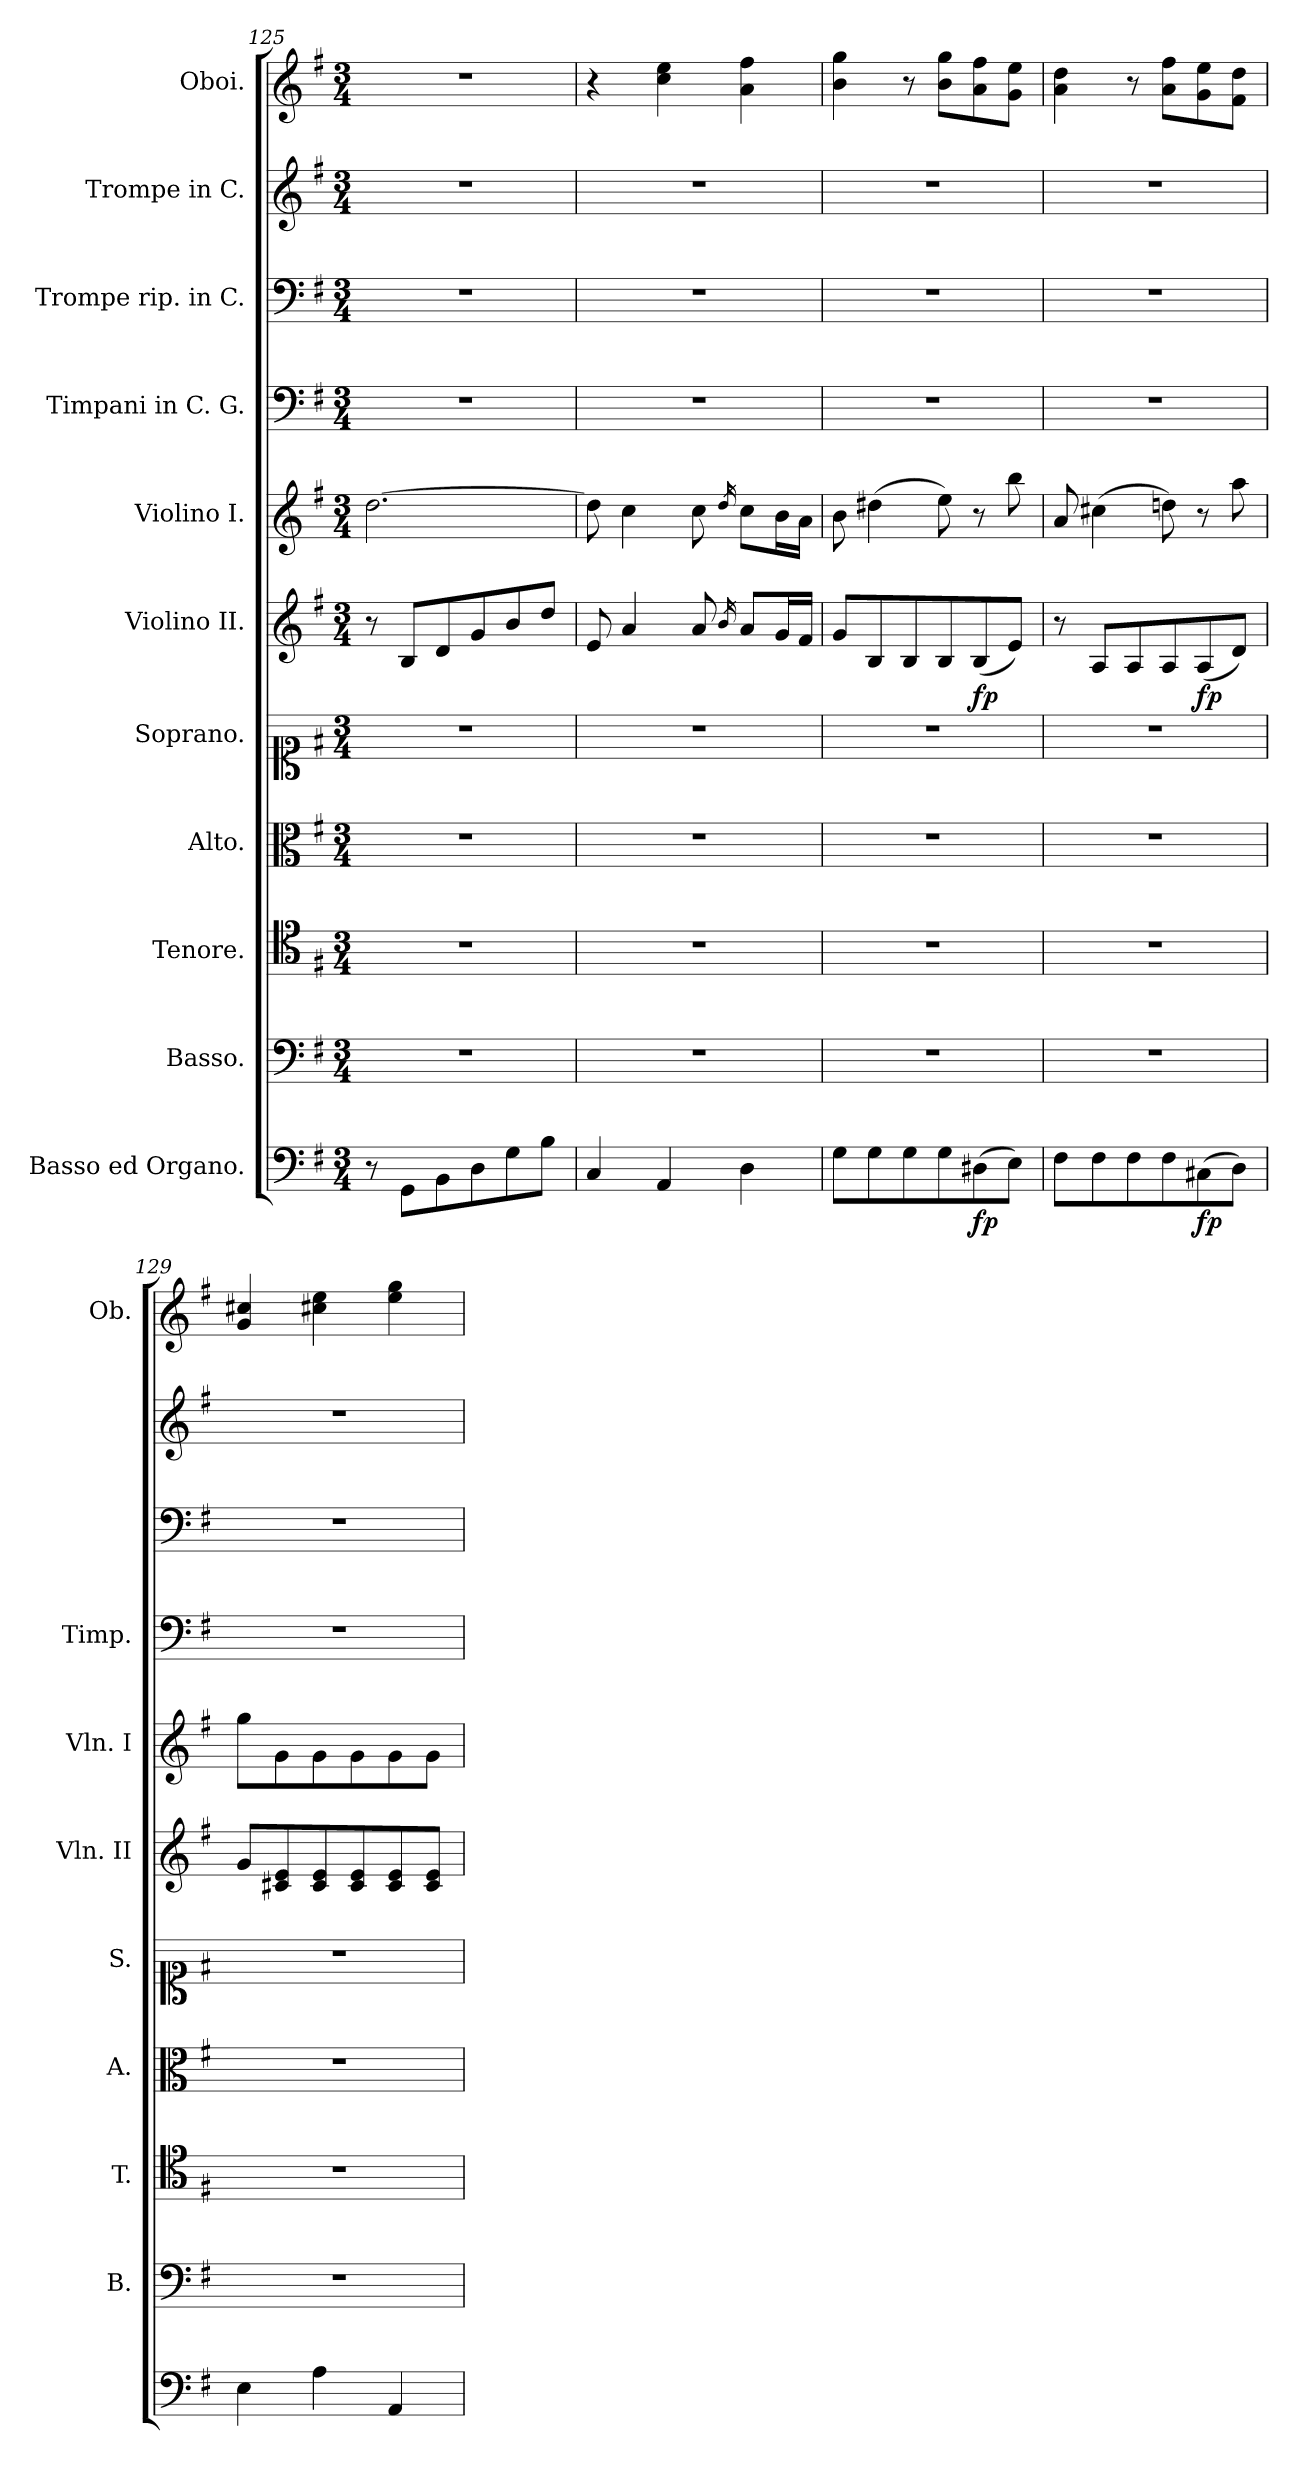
**kern	**dynam	**kern	**kern	**kern	**kern	**kern	**dynam	**kern	**kern	**kern	**kern	**kern
*part11	*part11	*part10	*part9	*part8	*part7	*part6	*part6	*part5	*part4	*part3	*part2	*part1
*staff11	*staff11	*staff10	*staff9	*staff8	*staff7	*staff6	*staff6	*staff5	*staff4	*staff3	*staff2	*staff1
*I"Basso ed  Organo.	*	*I"Basso.	*I"Tenore.	*I"Alto.	*I"Soprano.	*I"Violino II.	*	*I"Violino I.	*I"Timpani in C. G.	*I"Trompe rip. in C.	*I"Trompe in C.	*I"Oboi.
*	*	*I'B.	*I'T.	*I'A.	*I'S.	*I'Vln. II	*	*I'Vln. I	*I'Timp.	*	*	*I'Ob.
*clefF4	*	*clefF4	*clefC4	*clefC3	*clefC1	*clefG2	*	*clefG2	*clefF4	*clefF4	*clefG2	*clefG2
*k[f#]	*	*k[f#]	*k[f#]	*k[f#]	*k[f#]	*k[f#]	*	*k[f#]	*k[f#]	*k[f#]	*k[f#]	*k[f#]
*M3/4	*	*M3/4	*M3/4	*M3/4	*M3/4	*M3/4	*	*M3/4	*M3/4	*M3/4	*M3/4	*M3/4
=125	=125	=125	=125	=125	=125	=125	=125	=125	=125	=125	=125	=125
8r	.	2.r	2.r	2.r	2.r	8r	.	[2.dd\	2.r	2.r	2.r	2.r
8GG\L	.	.	.	.	.	8B/L	.	.	.	.	.	.
8BB\	.	.	.	.	.	8d/	.	.	.	.	.	.
8D\	.	.	.	.	.	8g/	.	.	.	.	.	.
8G\	.	.	.	.	.	8b/	.	.	.	.	.	.
8B\J	.	.	.	.	.	8dd/J	.	.	.	.	.	.
=126	=126	=126	=126	=126	=126	=126	=126	=126	=126	=126	=126	=126
4C/	.	2.r	2.r	2.r	2.r	8e/	.	8dd\]	2.r	2.r	2.r	4r
.	.	.	.	.	.	4a/	.	4cc\	.	.	.	.
4AA/	.	.	.	.	.	.	.	.	.	.	.	4cc\ 4ee\
.	.	.	.	.	.	8a/	.	8cc\	.	.	.	.
.	.	.	.	.	.	16qb/	.	16qdd/	.	.	.	.
4D\	.	.	.	.	.	8a/L	.	8cc\L	.	.	.	4a\ 4ff#\
.	.	.	.	.	.	16g/L	.	16b\L	.	.	.	.
.	.	.	.	.	.	16f#/JJ	.	16a\JJ	.	.	.	.
=127	=127	=127	=127	=127	=127	=127	=127	=127	=127	=127	=127	=127
8G\L	.	2.r	2.r	2.r	2.r	8g/L	.	8b\	2.r	2.r	2.r	4b\ 4gg\
8G\	.	.	.	.	.	8B/	.	(>4dd#X\	.	.	.	.
8G\	.	.	.	.	.	8B/	.	.	.	.	.	8r
8G\	.	.	.	.	.	8B/	.	8ee\)	.	.	.	8b\ 8gg\L
!	!LO:DY:b	!	!	!	!	!	!LO:DY:b	!	!	!	!	!
(>8D#X\	fp	.	.	.	.	(<8B/	fp	8r	.	.	.	8a\ 8ff#\
8E\J)	.	.	.	.	.	8e/J)	.	8bb\	.	.	.	8g\ 8ee\J
=128	=128	=128	=128	=128	=128	=128	=128	=128	=128	=128	=128	=128
8F#\L	.	2.r	2.r	2.r	2.r	8r	.	8a/	2.r	2.r	2.r	4a\ 4dd\
8F#\	.	.	.	.	.	8A/L	.	(>4cc#X\	.	.	.	.
8F#\	.	.	.	.	.	8A/	.	.	.	.	.	8r
8F#\	.	.	.	.	.	8A/	.	8ddn\)	.	.	.	8a\ 8ff#\L
!	!LO:DY:b	!	!	!	!	!	!LO:DY:b	!	!	!	!	!
(>8C#X\	fp	.	.	.	.	(<8A/	fp	8r	.	.	.	8g\ 8ee\
8D\J)	.	.	.	.	.	8d/J)	.	8aa\	.	.	.	8f#\ 8dd\J
!!LO:LB:g=z
=129	=129	=129	=129	=129	=129	=129	=129	=129	=129	=129	=129	=129
4E\	.	2.r	2.r	2.r	2.r	8g/L	.	8gg\L	2.r	2.r	2.r	4g/ 4cc#X/
.	.	.	.	.	.	8c#X/ 8e/	.	8g\	.	.	.	.
4A\	.	.	.	.	.	8c#/ 8e/	.	8g\	.	.	.	4cc#X\ 4ee\
.	.	.	.	.	.	8c#/ 8e/	.	8g\	.	.	.	.
4AA/	.	.	.	.	.	8c#/ 8e/	.	8g\	.	.	.	4ee\ 4gg\
.	.	.	.	.	.	8c#/ 8e/J	.	8g\J	.	.	.	.
=	=	=	=	=	=	=	=	=	=	=	=	=
*-	*-	*-	*-	*-	*-	*-	*-	*-	*-	*-	*-	*-
